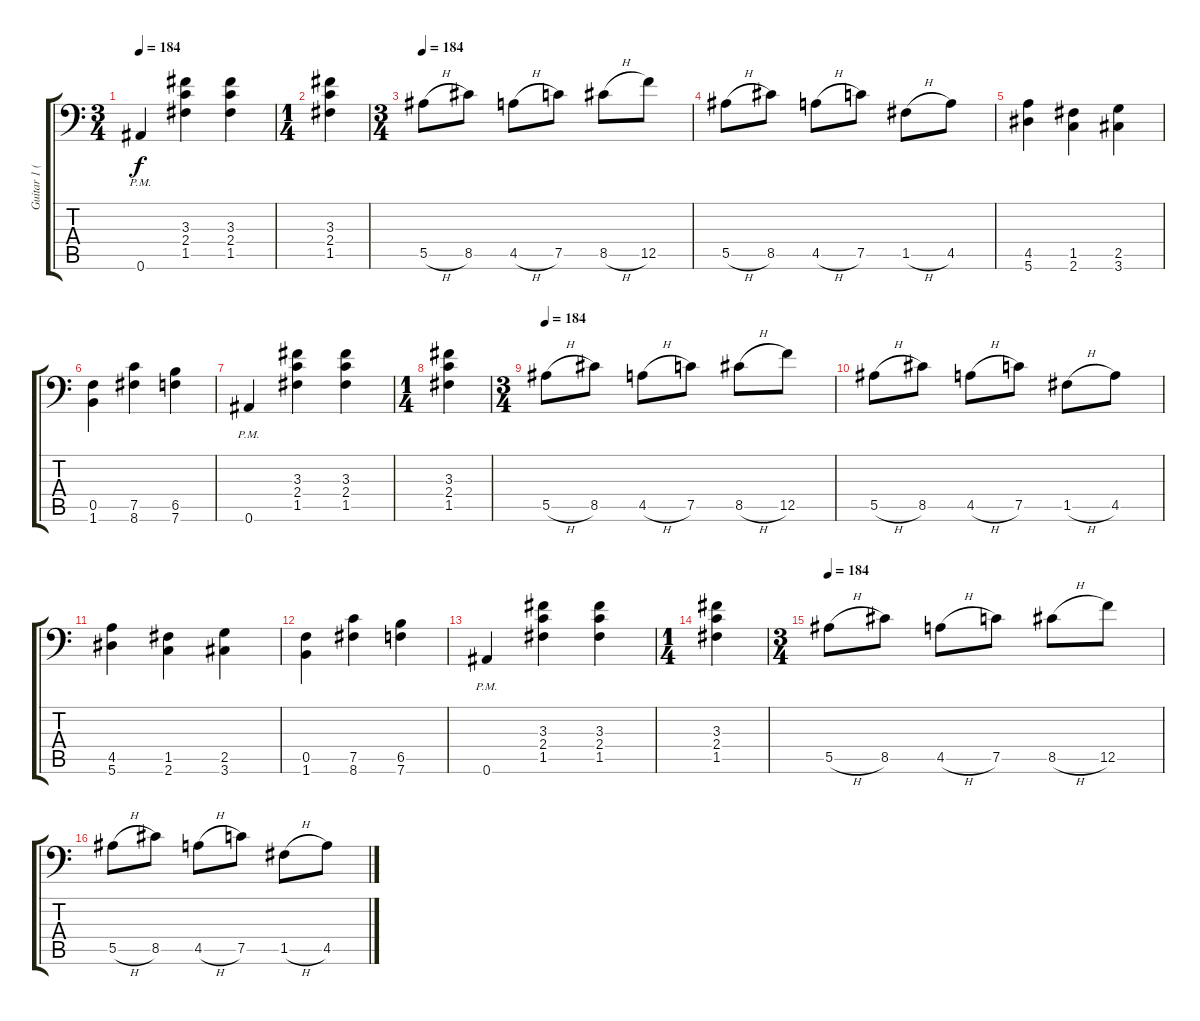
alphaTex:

\track ("Guitar 1 (Right)" "Guitar 1 (") {instrument distortionguitar}
\staff {score tabs}
\tuning (C4 G3 Eb3 Bb2 F2 Bb1) {hide}
\ts (3 4)
\tempo 184
\clef f4
\ks c
0.6{pm}.4{dy f} (3.3 2.4 1.5).4 (3.3 2.4 1.5).4 |
\ts (1 4)
(3.3 2.4 1.5).4 |
\ts (3 4)
\tempo 184
5.5{h}.8 8.5.8 4.5{h}.8 7.5.8 8.5{h}.8 12.5.8 |
5.5{h}.8 8.5.8 4.5{h}.8 7.5.8 1.5{h}.8 4.5.8 |
(4.5 5.6).4 (1.5 2.6).4 (2.5 3.6).4 |
(0.5 1.6).4 (7.5 8.6).4 (6.5 7.6).4 |
0.6{pm}.4 (3.3 2.4 1.5).4 (3.3 2.4 1.5).4 |
\ts (1 4)
(3.3 2.4 1.5).4 |
\ts (3 4)
\tempo 184
5.5{h}.8 8.5.8 4.5{h}.8 7.5.8 8.5{h}.8 12.5.8 |
5.5{h}.8 8.5.8 4.5{h}.8 7.5.8 1.5{h}.8 4.5.8 |
(4.5 5.6).4 (1.5 2.6).4 (2.5 3.6).4 |
(0.5 1.6).4 (7.5 8.6).4 (6.5 7.6).4 |
0.6{pm}.4 (3.3 2.4 1.5).4 (3.3 2.4 1.5).4 |
\ts (1 4)
(3.3 2.4 1.5).4 |
\ts (3 4)
\tempo 184
5.5{h}.8 8.5.8 4.5{h}.8 7.5.8 8.5{h}.8 12.5.8 |
5.5{h}.8 8.5.8 4.5{h}.8 7.5.8 1.5{h}.8 4.5.8
